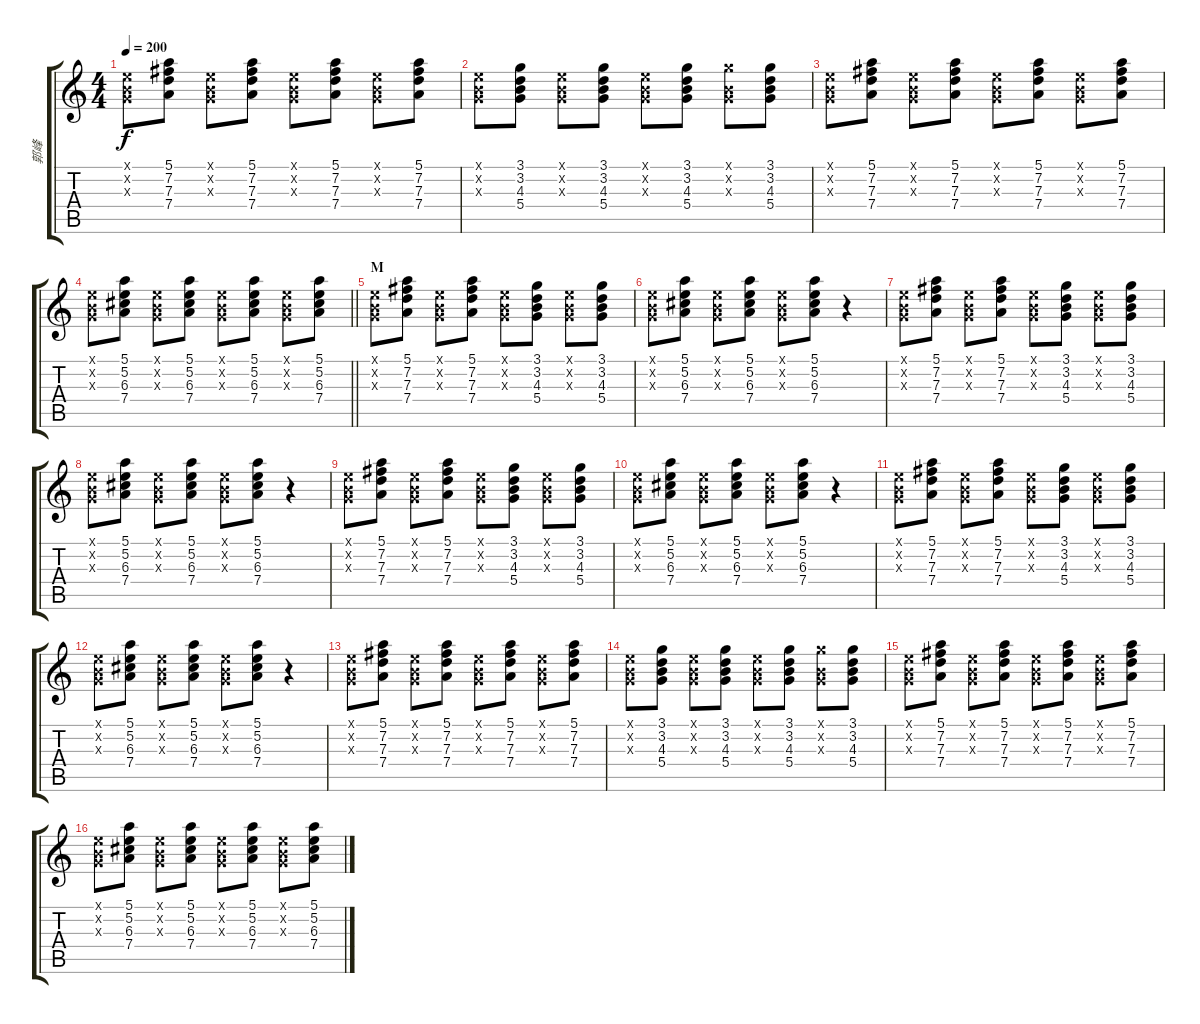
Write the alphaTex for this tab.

\track ("郭峰" "郭峰") {instrument electricguitarjazz}
\staff {score tabs}
\tuning (E4 B3 G3 D3 A2 E2) {hide}
\ts (4 4)
\tempo 200
\clef g2
\ks c
(0.1{x} 0.2{x} 0.3{x}).8{dy f} (5.1 7.2 7.3 7.4).8 (0.1{x} 0.2{x} 0.3{x}).8 (5.1 7.2 7.3 7.4).8 (0.1{x} 0.2{x} 0.3{x}).8 (5.1 7.2 7.3 7.4).8 (0.1{x} 0.2{x} 0.3{x}).8 (5.1 7.2 7.3 7.4).8 |
(0.1{x} 0.2{x} 0.3{x}).8 (3.1 3.2 4.3 5.4).8 (0.1{x} 0.2{x} 0.3{x}).8 (3.1 3.2 4.3 5.4).8 (0.1{x} 0.2{x} 0.3{x}).8 (3.1 3.2 4.3 5.4).8 (3.1{x} 0.2{x} 0.3{x}).8 (3.1 3.2 4.3 5.4).8 |
(0.1{x} 0.2{x} 0.3{x}).8 (5.1 7.2 7.3 7.4).8 (0.1{x} 0.2{x} 0.3{x}).8 (5.1 7.2 7.3 7.4).8 (0.1{x} 0.2{x} 0.3{x}).8 (5.1 7.2 7.3 7.4).8 (0.1{x} 0.2{x} 0.3{x}).8 (5.1 7.2 7.3 7.4).8 |
\barLineRight lightlight
(0.1{x} 0.2{x} 0.3{x}).8 (5.1 5.2 6.3 7.4).8 (0.1{x} 0.2{x} 0.3{x}).8 (5.1 5.2 6.3 7.4).8 (0.1{x} 0.2{x} 0.3{x}).8 (5.1 5.2 6.3 7.4).8 (0.1{x} 0.2{x} 0.3{x}).8 (5.1 5.2 6.3 7.4).8 |
\section ("" "M")
(0.1{x} 0.2{x} 0.3{x}).8 (5.1 7.2 7.3 7.4).8 (0.1{x} 0.2{x} 0.3{x}).8 (5.1 7.2 7.3 7.4).8 (0.1{x} 0.2{x} 0.3{x}).8 (3.1 3.2 4.3 5.4).8 (0.1{x} 0.2{x} 0.3{x}).8 (3.1 3.2 4.3 5.4).8 |
(0.1{x} 0.2{x} 0.3{x}).8 (5.1 5.2 6.3 7.4).8 (0.1{x} 0.2{x} 0.3{x}).8 (5.1 5.2 6.3 7.4).8 (0.1{x} 0.2{x} 0.3{x}).8 (5.1 5.2 6.3 7.4).8 r.4 |
(0.1{x} 0.2{x} 0.3{x}).8 (5.1 7.2 7.3 7.4).8 (0.1{x} 0.2{x} 0.3{x}).8 (5.1 7.2 7.3 7.4).8 (0.1{x} 0.2{x} 0.3{x}).8 (3.1 3.2 4.3 5.4).8 (0.1{x} 0.2{x} 0.3{x}).8 (3.1 3.2 4.3 5.4).8 |
(0.1{x} 0.2{x} 0.3{x}).8 (5.1 5.2 6.3 7.4).8 (0.1{x} 0.2{x} 0.3{x}).8 (5.1 5.2 6.3 7.4).8 (0.1{x} 0.2{x} 0.3{x}).8 (5.1 5.2 6.3 7.4).8 r.4 |
(0.1{x} 0.2{x} 0.3{x}).8 (5.1 7.2 7.3 7.4).8 (0.1{x} 0.2{x} 0.3{x}).8 (5.1 7.2 7.3 7.4).8 (0.1{x} 0.2{x} 0.3{x}).8 (3.1 3.2 4.3 5.4).8 (0.1{x} 0.2{x} 0.3{x}).8 (3.1 3.2 4.3 5.4).8 |
(0.1{x} 0.2{x} 0.3{x}).8 (5.1 5.2 6.3 7.4).8 (0.1{x} 0.2{x} 0.3{x}).8 (5.1 5.2 6.3 7.4).8 (0.1{x} 0.2{x} 0.3{x}).8 (5.1 5.2 6.3 7.4).8 r.4 |
(0.1{x} 0.2{x} 0.3{x}).8 (5.1 7.2 7.3 7.4).8 (0.1{x} 0.2{x} 0.3{x}).8 (5.1 7.2 7.3 7.4).8 (0.1{x} 0.2{x} 0.3{x}).8 (3.1 3.2 4.3 5.4).8 (0.1{x} 0.2{x} 0.3{x}).8 (3.1 3.2 4.3 5.4).8 |
(0.1{x} 0.2{x} 0.3{x}).8 (5.1 5.2 6.3 7.4).8 (0.1{x} 0.2{x} 0.3{x}).8 (5.1 5.2 6.3 7.4).8 (0.1{x} 0.2{x} 0.3{x}).8 (5.1 5.2 6.3 7.4).8 r.4 |
(0.1{x} 0.2{x} 0.3{x}).8 (5.1 7.2 7.3 7.4).8 (0.1{x} 0.2{x} 0.3{x}).8 (5.1 7.2 7.3 7.4).8 (0.1{x} 0.2{x} 0.3{x}).8 (5.1 7.2 7.3 7.4).8 (0.1{x} 0.2{x} 0.3{x}).8 (5.1 7.2 7.3 7.4).8 |
(0.1{x} 0.2{x} 0.3{x}).8 (3.1 3.2 4.3 5.4).8 (0.1{x} 0.2{x} 0.3{x}).8 (3.1 3.2 4.3 5.4).8 (0.1{x} 0.2{x} 0.3{x}).8 (3.1 3.2 4.3 5.4).8 (3.1{x} 0.2{x} 0.3{x}).8 (3.1 3.2 4.3 5.4).8 |
(0.1{x} 0.2{x} 0.3{x}).8 (5.1 7.2 7.3 7.4).8 (0.1{x} 0.2{x} 0.3{x}).8 (5.1 7.2 7.3 7.4).8 (0.1{x} 0.2{x} 0.3{x}).8 (5.1 7.2 7.3 7.4).8 (0.1{x} 0.2{x} 0.3{x}).8 (5.1 7.2 7.3 7.4).8 |
(0.1{x} 0.2{x} 0.3{x}).8 (5.1 5.2 6.3 7.4).8 (0.1{x} 0.2{x} 0.3{x}).8 (5.1 5.2 6.3 7.4).8 (0.1{x} 0.2{x} 0.3{x}).8 (5.1 5.2 6.3 7.4).8 (0.1{x} 0.2{x} 0.3{x}).8 (5.1 5.2 6.3 7.4).8
